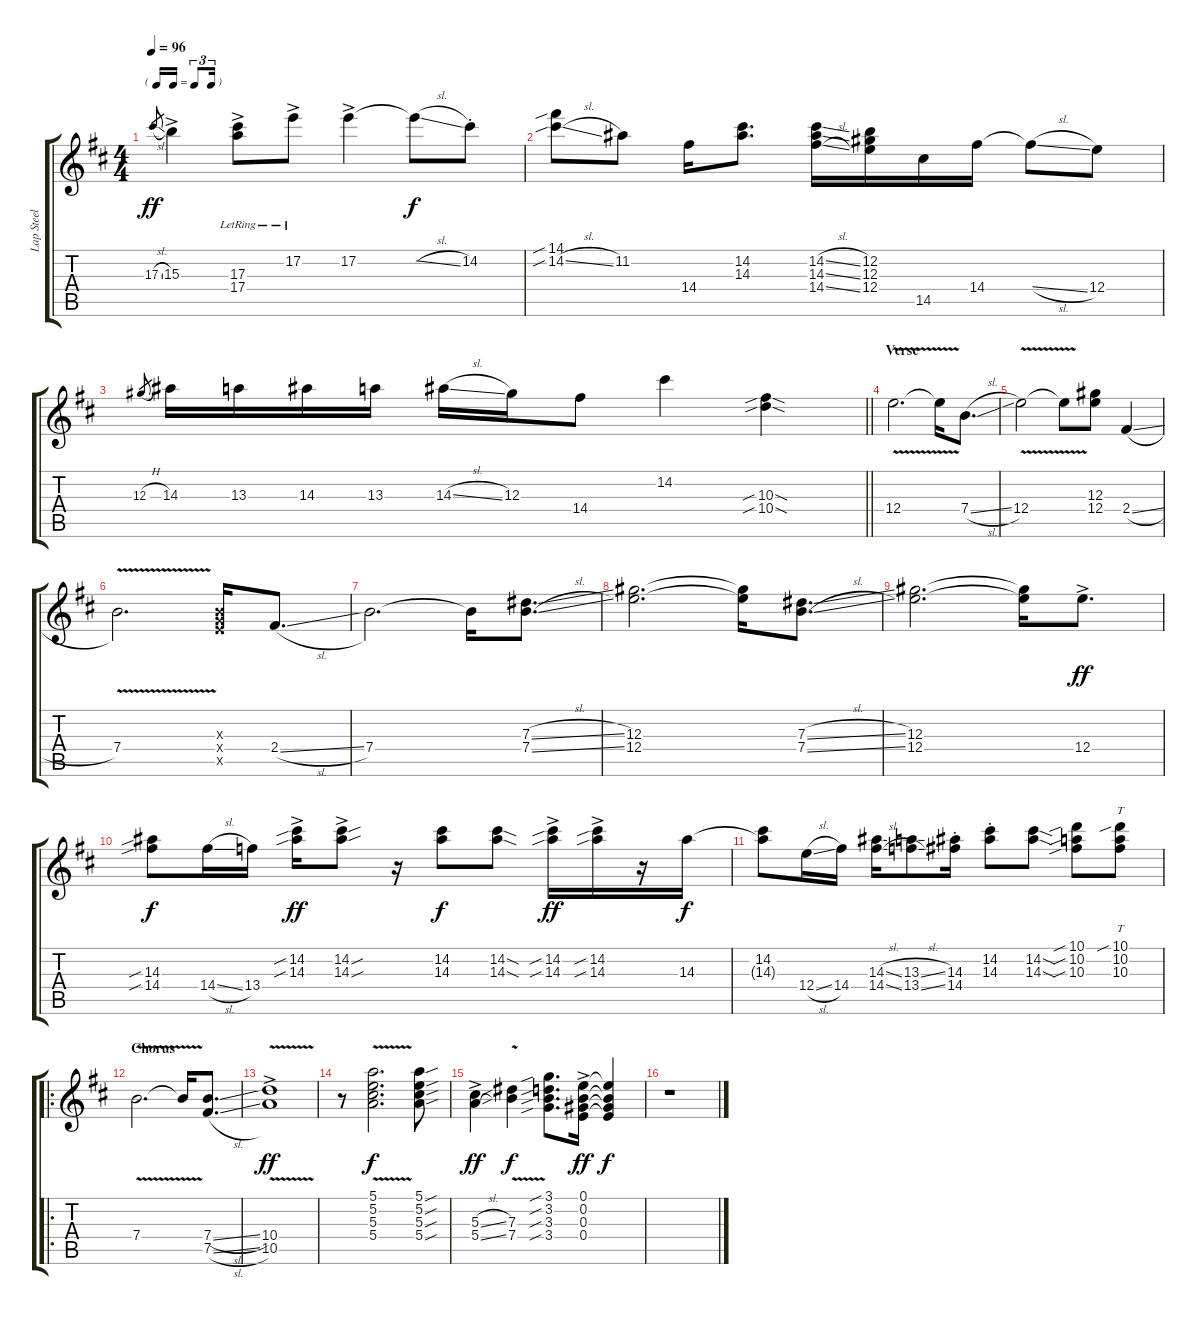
\track ("Lap Steel w/ Slide" "Lap Steel ") {instrument acousticguitarsteel}
\staff {score tabs}
\tuning (E4 B3 Ab3 E3 B2 E2) {hide}
\ts (4 4)
\tf triplet16th
\tempo 96
\clef g2
\ks d
17.3{sl}.8{gr dy ff} 15.3{ac}.4 (17.3{ac lr} 17.4{ac lr}).8 17.2{ac lr}.8 17.2{ac}.4 17.2{sl t}.8{dy f} 14.2{st}.8 |
(14.1{sib} 14.2{sib sl}).8 11.2.8 14.4.16 (14.2 14.3).8{d} (14.2{sl} 14.3{sl} 14.4{sl}).16 (12.2 12.3 12.4).16 14.5.16 14.4.16 14.4{sl t}.8 12.4.8 |
\barLineRight lightlight
12.3{h}.8{gr} 14.3.16 13.3.16 14.3.16 13.3.16 14.3{sl}.16 12.3.16 14.4.8 14.2.4 (10.3{sib sod} 10.4{sib sod}).4 |
\section ("" "Verse")
12.4{v}.2{d} 12.4{v t}.16 7.4{sl}.8{d} |
12.4{v}.2 12.4{v t}.8 (12.3 12.4).8 2.4{sl}.4 |
7.4{v}.2{d} (3.3{x} 3.4{x} 5.5{x}).16 2.4{sl}.8{d} |
7.4.2{d} 7.4{t}.16 (7.3{sl} 7.4{sl}).8{d} |
(12.3 12.4).2{d} (12.3{t} 12.4{t}).16 (7.3{sl} 7.4{sl}).8{d} |
(12.3 12.4).2{d} (12.3{t} 12.4{t}).16 12.4{ac}.8{d dy ff} |
(14.3{sib} 14.4{sib}).8{dy f} 14.4{sl}.16 13.4.16 (14.2{sib ac} 14.3{sib ac}).16{dy ff} (14.2{sou ac} 14.3{sou ac}).8 r.16 (14.2 14.3).8{dy f} (14.2{sod} 14.3{sod}).8 (14.2{sib ac} 14.3{sib ac}).16{dy ff} (14.2{sib ac} 14.3{sib ac}).16 r.16 14.3.16{dy f} |
(14.2 14.3{t}).8 12.4{sl}.16 14.4.16 (14.3{sl} 14.4{sl}).16 (13.3{sl} 13.4{sl}).8 (14.3{st} 14.4{st}).16 (14.2{st} 14.3{st}).8 (14.2{sod} 14.3{sod}).8 (10.1{sib} 10.2{sib} 10.3{sib}).8 (10.1{sib} 10.2 10.3).8{tt} |
\ro
\section ("" "Chorus")
7.4{v}.2{d} 7.4{t}.16 (7.4{sl} 7.5{sl}).8{d} |
(10.4{v ac} 10.5{v ac}).1{dy ff} |
r.8 (5.1{v} 5.2{v} 5.3{v} 5.4{v}).2{d dy f} (5.1{sou} 5.2{sou} 5.3{sou} 5.4{sou}).8 |
(5.3{sl ac} 5.4{sl ac}).4{dy ff} (7.3{v} 7.4{v}).4{dy f} (3.1{sib} 3.2{sib} 3.3{sib} 3.4{sib}).8{d} (0.1{ac} 0.2{ac} 0.3{ac} 0.4{ac}).16{dy ff} (0.1{t} 0.2{t} 0.3{t} 0.4{t}).4{dy f} |
r.1
